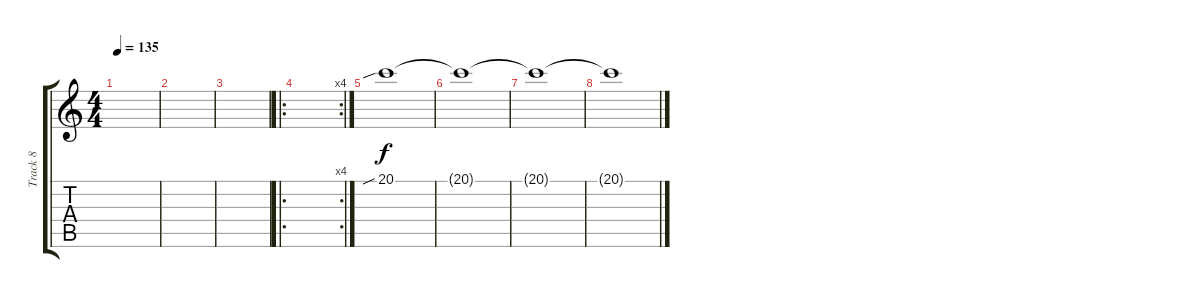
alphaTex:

\track ("Track 8" "Track 8") {instrument lead2sawtooth}
\staff {score tabs}
\tuning (E4 B3 G3 D3 A2 E2) {hide}
\ts (4 4)
\tempo 135
\clef g2
\ks c
|
|
|
\ro
\rc 4
|
20.1{sib}.1 |
20.1{t}.1 |
20.1{t}.1 |
20.1{t}.1
